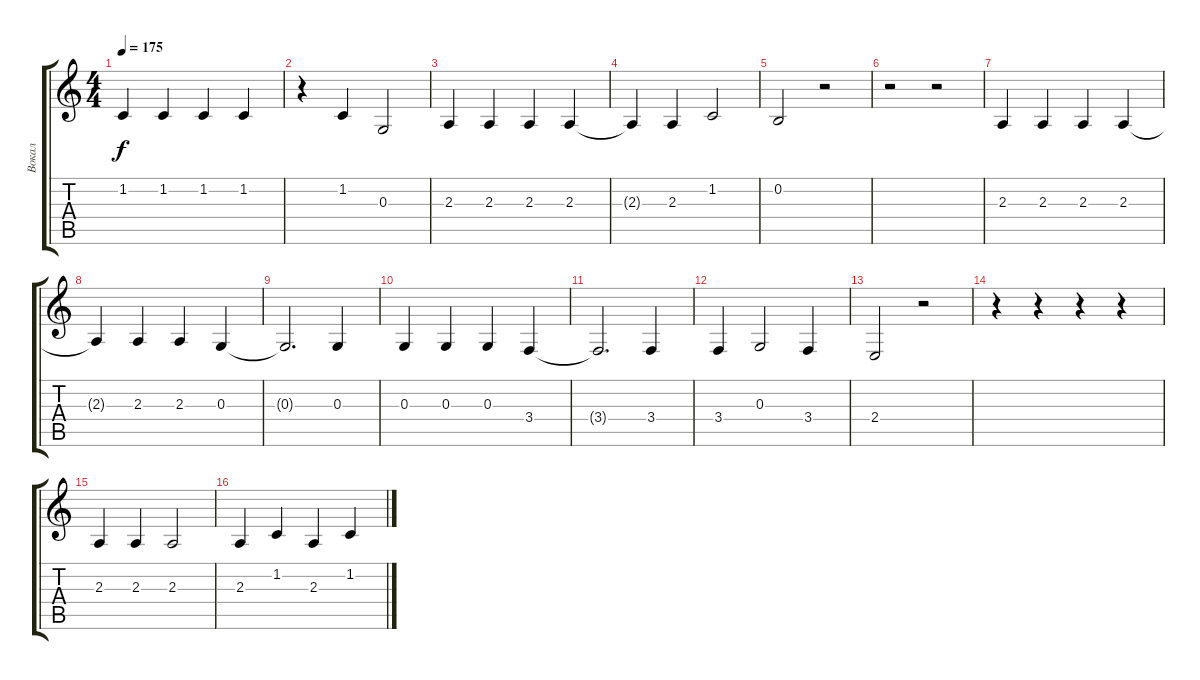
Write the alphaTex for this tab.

\track ("Вокал" "Вокал") {instrument baritonesax}
\staff {score tabs}
\tuning (E4 B3 G3 D3 A2 E2) {hide}
\ts (4 4)
\tempo 175
\clef g2
\ks c
1.2.4{dy f} 1.2.4 1.2.4 1.2.4 |
r.4 1.2.4 0.3.2 |
2.3.4 2.3.4 2.3.4 2.3.4 |
2.3{t}.4 2.3.4 1.2.2 |
0.2.2 r.2 |
r.2 r.2 |
2.3.4 2.3.4 2.3.4 2.3.4 |
2.3{t}.4 2.3.4 2.3.4 0.3.4 |
0.3{t}.2{d} 0.3.4 |
0.3.4 0.3.4 0.3.4 3.4.4 |
3.4{t}.2{d} 3.4.4 |
3.4.4 0.3.2 3.4.4 |
2.4.2 r.2 |
r.4 r.4 r.4 r.4 |
2.3.4 2.3.4 2.3.2 |
2.3.4 1.2.4 2.3.4 1.2.4
